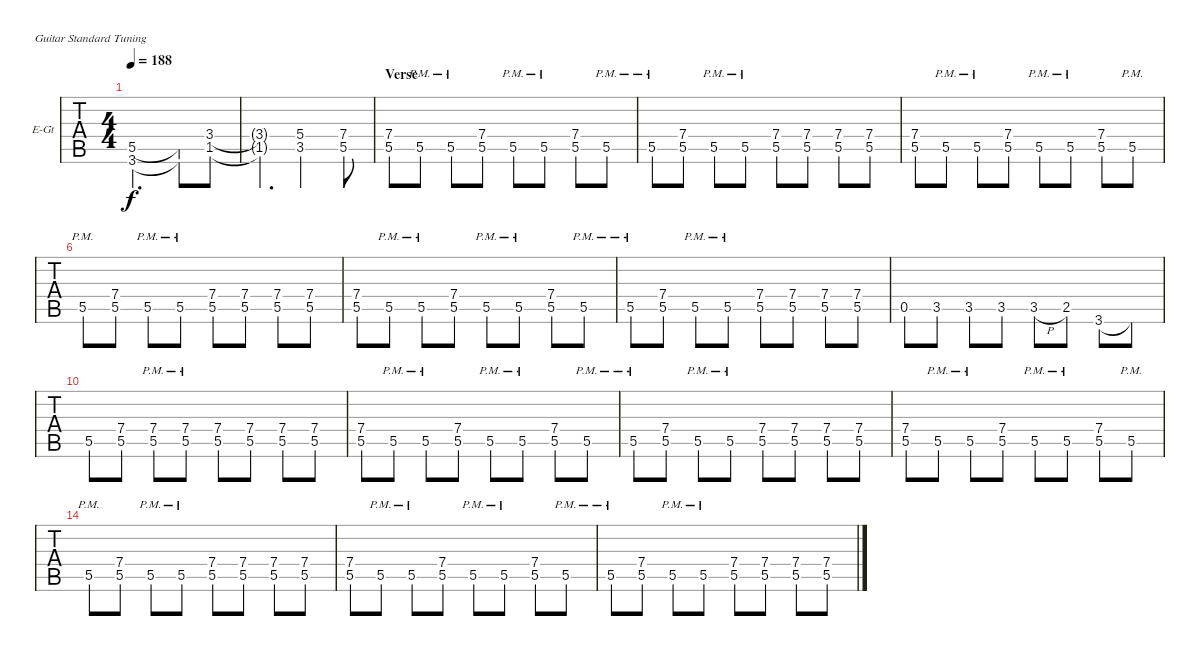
\bracketExtendMode nobrackets
\firstSystemTrackNameOrientation horizontal
\otherSystemsTrackNameOrientation horizontal
\defaultBarNumberDisplay FirstOfSystem
\track ("Guitar 1" "E-Gt") {instrument overdrivenguitar}
\staff {tabs}
\tuning (E4 B3 G3 D3 A2 E2)
\ts (4 4)
\tempo 188
\clef g2
\ks c
(5.5{t} 3.6{t}).2{d dy f} (5.5{t} 3.6{t}).8 (3.4 1.5).8 |
(3.4{t} 1.5{t}).4{d} (5.4 3.5).2 (7.4 5.5).8 |
\section ("" "Verse")
(7.4 5.5).8 5.5{pm}.8 5.5{pm}.8 (7.4 5.5).8 5.5{pm}.8 5.5{pm}.8 (7.4 5.5).8 5.5{pm}.8 |
5.5{pm}.8 (7.4 5.5).8 5.5{pm}.8 5.5{pm}.8 (7.4 5.5).8 (7.4 5.5).8 (7.4 5.5).8 (7.4 5.5).8 |
(7.4 5.5).8 5.5{pm}.8 5.5{pm}.8 (7.4 5.5).8 5.5{pm}.8 5.5{pm}.8 (7.4 5.5).8 5.5{pm}.8 |
5.5{pm}.8 (7.4 5.5).8 5.5{pm}.8 5.5{pm}.8 (7.4 5.5).8 (7.4 5.5).8 (7.4 5.5).8 (7.4 5.5).8 |
(7.4 5.5).8 5.5{pm}.8 5.5{pm}.8 (7.4 5.5).8 5.5{pm}.8 5.5{pm}.8 (7.4 5.5).8 5.5{pm}.8 |
5.5{pm}.8 (7.4 5.5).8 5.5{pm}.8 5.5{pm}.8 (7.4 5.5).8 (7.4 5.5).8 (7.4 5.5).8 (7.4 5.5).8 |
0.5.8 3.5.8 3.5.8 3.5.8 3.5{h}.8 2.5.8 3.6.8 3.6{t}.8 |
5.5.8 (7.4 5.5).8 (5.5{pm} 7.4).8 (5.5{pm} 7.4).8 (7.4 5.5).8 (7.4 5.5).8 (7.4 5.5).8 (7.4 5.5).8 |
(7.4 5.5).8 5.5{pm}.8 5.5{pm}.8 (7.4 5.5).8 5.5{pm}.8 5.5{pm}.8 (7.4 5.5).8 5.5{pm}.8 |
5.5{pm}.8 (7.4 5.5).8 5.5{pm}.8 5.5{pm}.8 (7.4 5.5).8 (7.4 5.5).8 (7.4 5.5).8 (7.4 5.5).8 |
(7.4 5.5).8 5.5{pm}.8 5.5{pm}.8 (7.4 5.5).8 5.5{pm}.8 5.5{pm}.8 (7.4 5.5).8 5.5{pm}.8 |
5.5{pm}.8 (7.4 5.5).8 5.5{pm}.8 5.5{pm}.8 (7.4 5.5).8 (7.4 5.5).8 (7.4 5.5).8 (7.4 5.5).8 |
(7.4 5.5).8 5.5{pm}.8 5.5{pm}.8 (7.4 5.5).8 5.5{pm}.8 5.5{pm}.8 (7.4 5.5).8 5.5{pm}.8 |
5.5{pm}.8 (7.4 5.5).8 5.5{pm}.8 5.5{pm}.8 (7.4 5.5).8 (7.4 5.5).8 (7.4 5.5).8 (7.4 5.5).8
